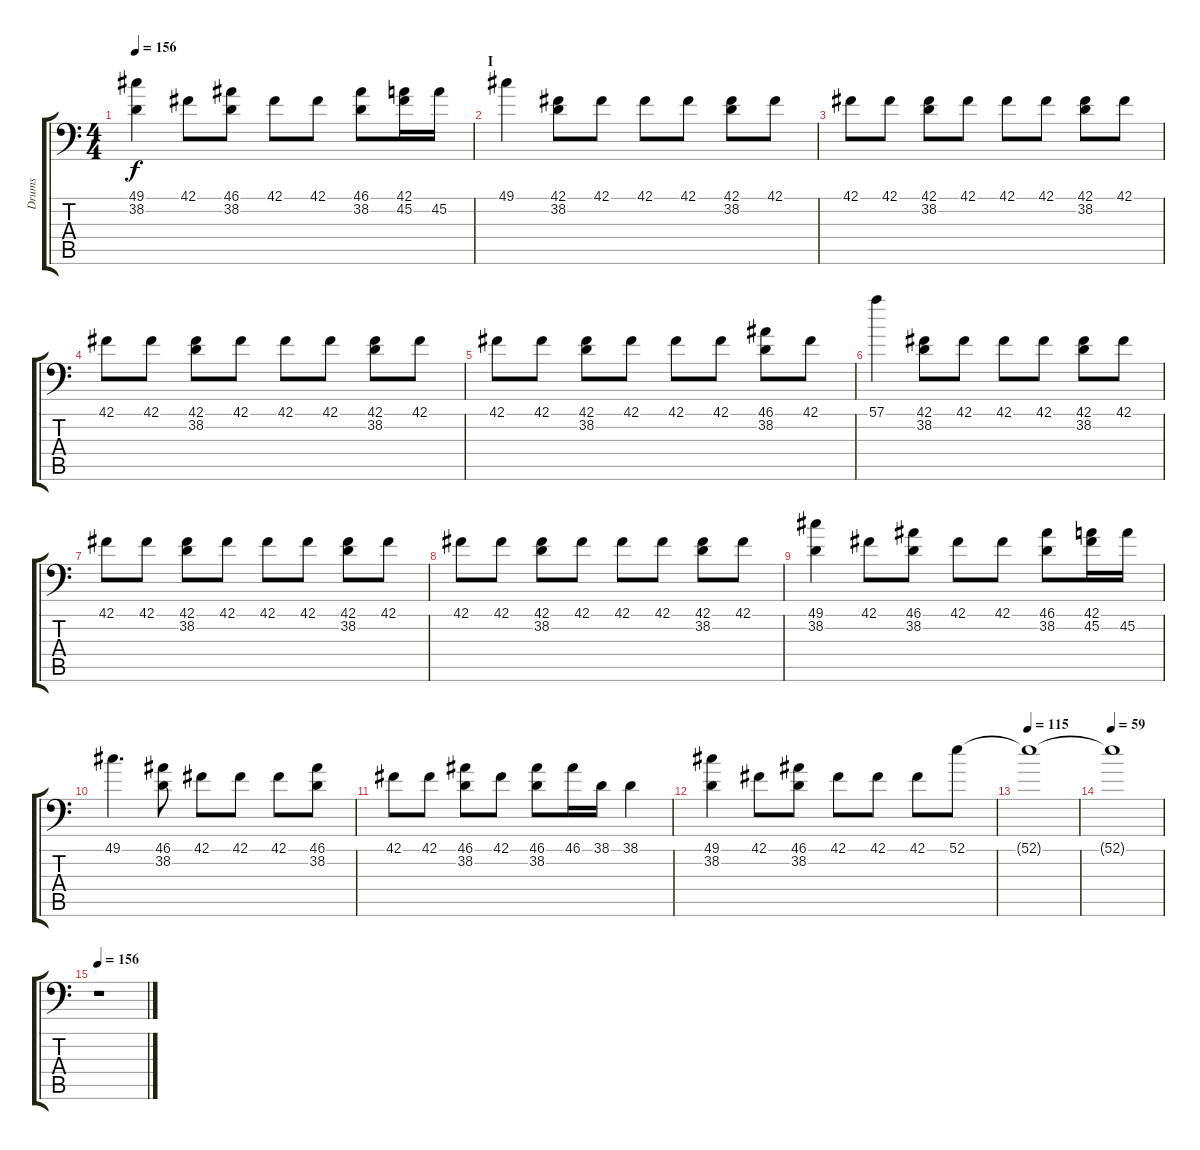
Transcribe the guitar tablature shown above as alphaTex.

\track ("Drums" "Drums") {instrument acousticgrandpiano}
\staff {score tabs}
\tuning (C-1 C-1 C-1 C-1 C-1 C-1) {hide}
\ts (4 4)
\tempo 156
\clef f4
\ks c
(49.1 38.2).4{dy f} 42.1.8 (46.1 38.2).8 42.1.8 42.1.8 (46.1 38.2).8 (42.1 45.2).16 45.2.16 |
\section ("" "I")
49.1.4 (42.1 38.2).8 42.1.8 42.1.8 42.1.8 (42.1 38.2).8 42.1.8 |
42.1.8 42.1.8 (42.1 38.2).8 42.1.8 42.1.8 42.1.8 (42.1 38.2).8 42.1.8 |
42.1.8 42.1.8 (42.1 38.2).8 42.1.8 42.1.8 42.1.8 (42.1 38.2).8 42.1.8 |
42.1.8 42.1.8 (42.1 38.2).8 42.1.8 42.1.8 42.1.8 (46.1 38.2).8 42.1.8 |
57.1.4 (42.1 38.2).8 42.1.8 42.1.8 42.1.8 (42.1 38.2).8 42.1.8 |
42.1.8 42.1.8 (42.1 38.2).8 42.1.8 42.1.8 42.1.8 (42.1 38.2).8 42.1.8 |
42.1.8 42.1.8 (42.1 38.2).8 42.1.8 42.1.8 42.1.8 (42.1 38.2).8 42.1.8 |
(49.1 38.2).4 42.1.8 (46.1 38.2).8 42.1.8 42.1.8 (46.1 38.2).8 (42.1 45.2).16 45.2.16 |
49.1.4{d} (46.1 38.2).8 42.1.8 42.1.8 42.1.8 (46.1 38.2).8 |
42.1.8 42.1.8 (46.1 38.2).8 42.1.8 (46.1 38.2).8 46.1.16 38.1.16 38.1.4 |
(49.1 38.2).4 42.1.8 (46.1 38.2).8 42.1.8 42.1.8 42.1.8 52.1.8 |
\tempo 115
52.1{t}.1 |
\tempo 59
52.1{t}.1 |
\tempo 156
r.1
